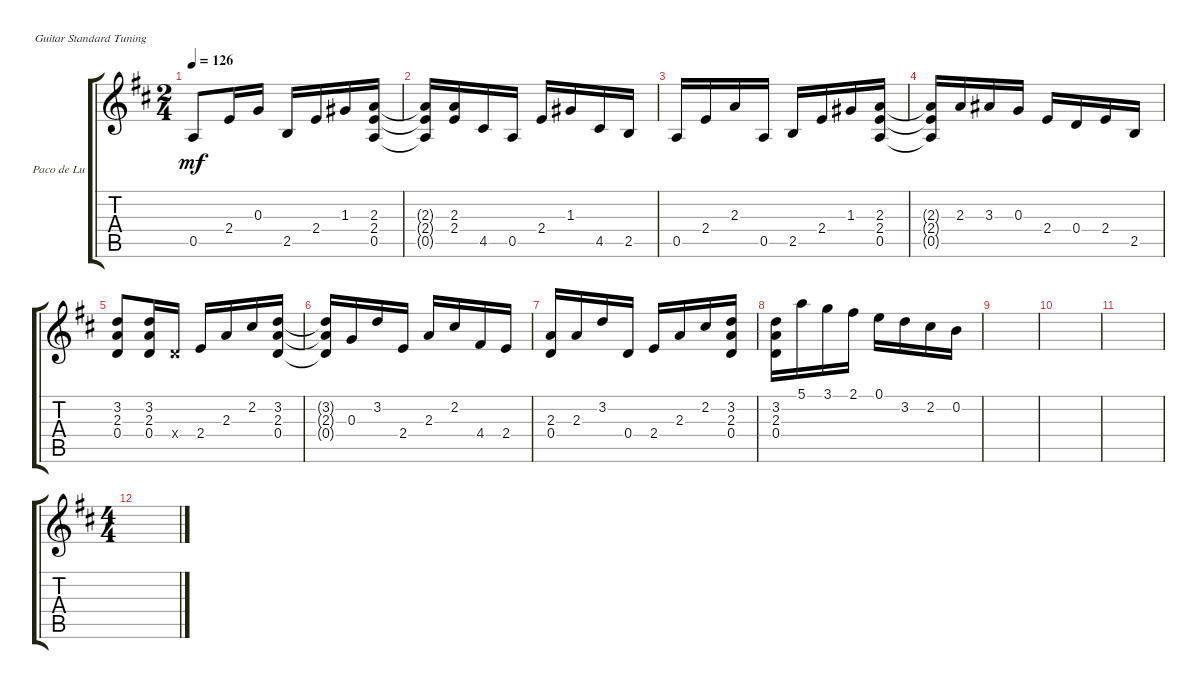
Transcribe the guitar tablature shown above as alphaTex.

\bracketExtendMode groupsimilarinstruments
\firstSystemTrackNameOrientation horizontal
\otherSystemsTrackNameOrientation horizontal
\track ("Paco de Lucía" "Paco de Lu") {instrument acousticguitarnylon}
\staff {score tabs}
\tuning (E4 B3 G3 D3 A2 E2)
\ts (2 4)
\tempo 126
\clef g2
\ks d
0.5.8{dy mf} 2.4.16 0.3.16 2.5.16 2.4.16 1.3.16 (2.3 2.4 0.5).16 |
(2.3{t} 2.4{t} 0.5{t}).16 (2.3 2.4).16 4.5.16 0.5.16 2.4.16 1.3.16 4.5.16 2.5.16 |
0.5.16 2.4.16 2.3.16 0.5.16 2.5.16 2.4.16 1.3.16 (2.3 2.4 0.5).16 |
(2.3{t} 2.4{t} 0.5{t}).16 2.3.16 3.3.16 0.3.16 2.4.16 0.4.16 2.4.16 2.5.16 |
(3.2 2.3 0.4).8 (3.2 2.3 0.4).16 0.4{x}.16 2.4.16 2.3.16 2.2.16 (3.2 2.3 0.4).16 |
(3.2{t} 2.3{t} 0.4{t}).16 0.3.16 3.2.16 2.4.16 2.3.16 2.2.16 4.4.16 2.4.16 |
(2.3 0.4).16 2.3.16 3.2.16 0.4.16 2.4.16 2.3.16 2.2.16 (3.2 2.3 0.4).16 |
(3.2 2.3 0.4).16 5.1.16 3.1.16 2.1.16 0.1.16 3.2.16 2.2.16 0.2.16 |
|
|
|
\ts (4 4)
